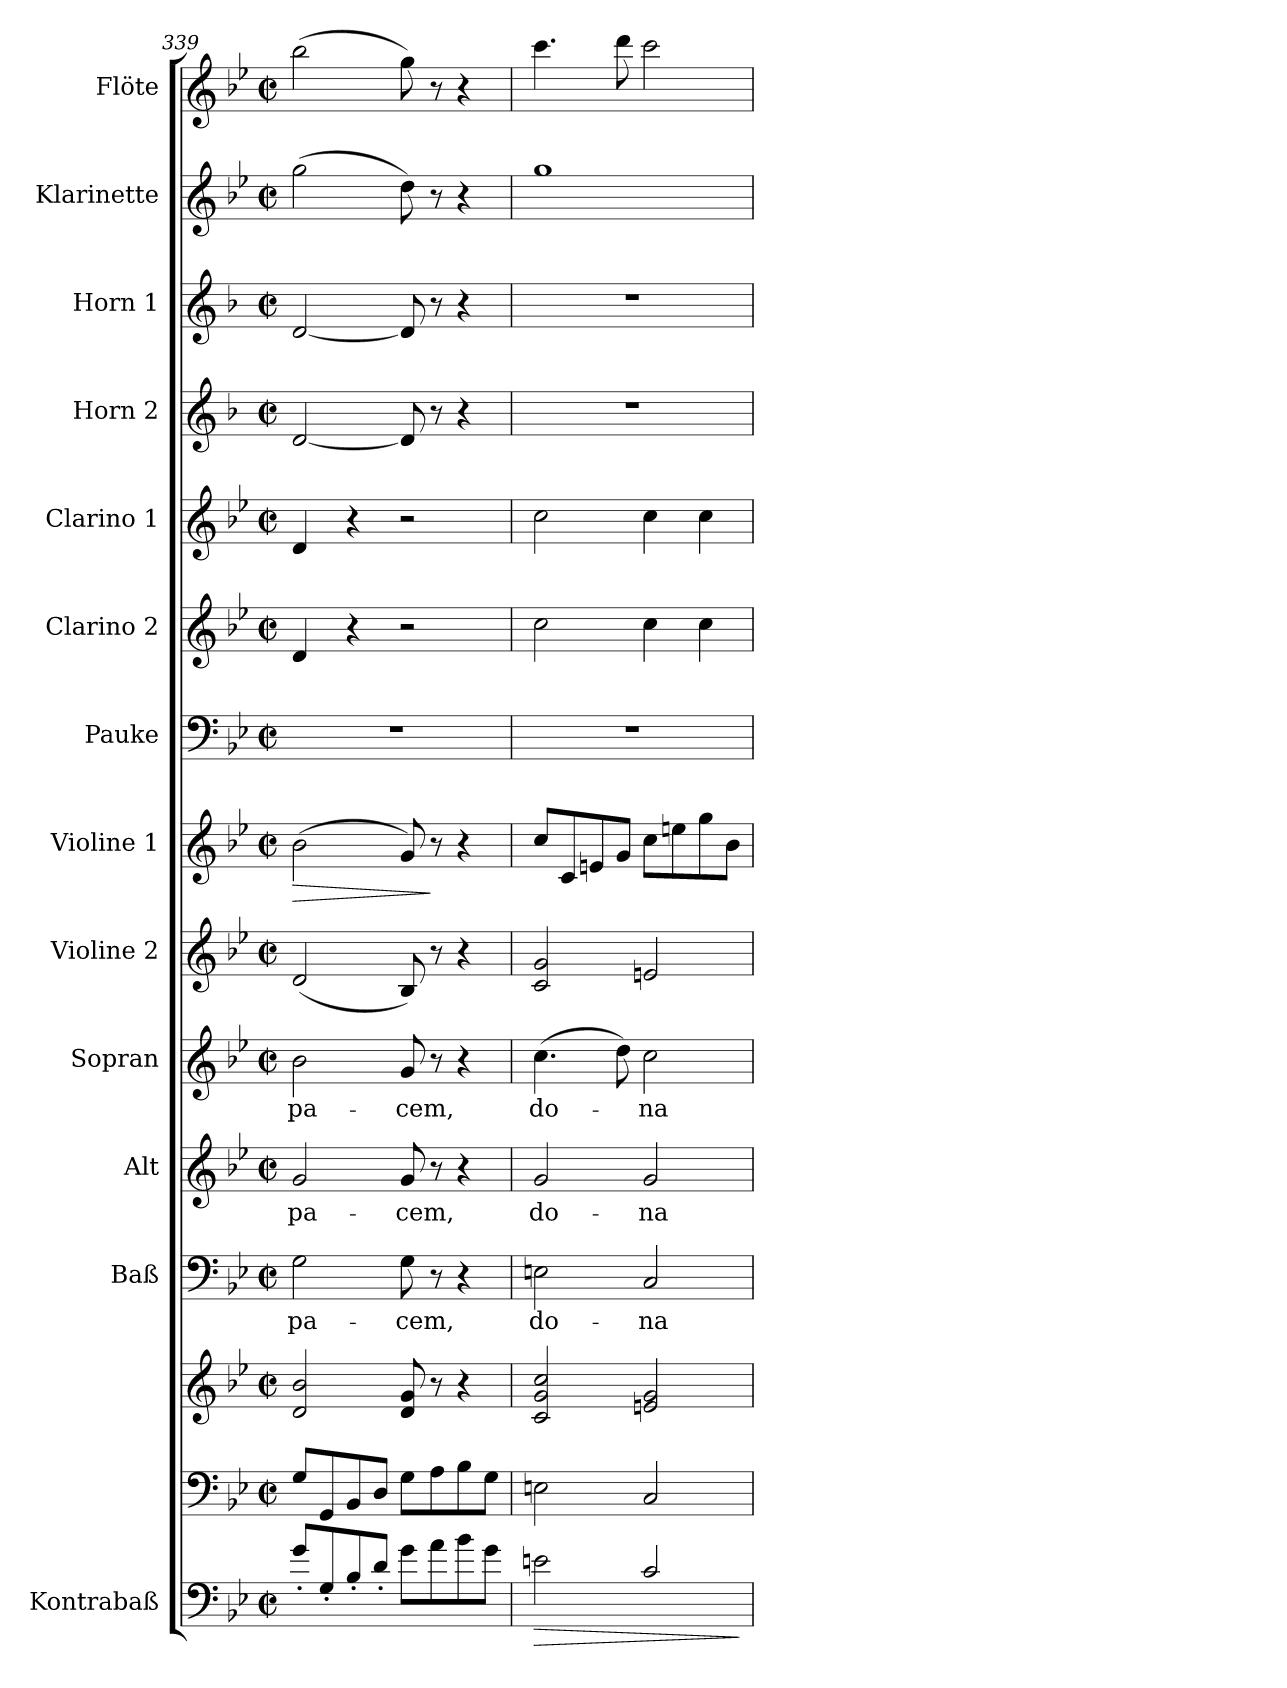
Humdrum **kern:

**kern	**dynam	**kern	**kern	**kern	**text	**kern	**text	**kern	**text	**kern	**kern	**dynam	**kern	**kern	**kern	**kern	**kern	**kern	**kern
*part14	*part14	*part13	*part13	*part12	*part12	*part11	*part11	*part10	*part10	*part9	*part8	*part8	*part7	*part6	*part5	*part4	*part3	*part2	*part1
*staff15	*staff15	*staff14	*staff13	*staff12	*staff12	*staff11	*staff11	*staff10	*staff10	*staff9	*staff8	*staff8	*staff7	*staff6	*staff5	*staff4	*staff3	*staff2	*staff1
*I"Kontrabaß	*	*	*	*I"Baß	*	*I"Alt	*	*I"Sopran	*	*I"Violine 2	*I"Violine 1	*	*I"Pauke	*I"Clarino 2	*I"Clarino 1	*I"Horn 2	*I"Horn 1	*I"Klarinette	*I"Flöte
*I'Kb	*	*	*	*I'Baß	*	*I'Alt	*	*I'Sop	*	*I'Vln. 2	*I'Vln. 1	*	*I'Pk.	*	*	*I'Hrn. 2	*I'Hrn. 1	*	*I'Fl.
*clefF4	*	*clefF4	*clefG2	*clefF4	*	*clefG2	*	*clefG2	*	*clefG2	*clefG2	*	*clefF4	*clefG2	*clefG2	*clefG2	*clefG2	*clefG2	*clefG2
*ITrd7c12	*	*	*	*	*	*	*	*	*	*	*	*	*	*ITrd7c12	*ITrd7c12	*ITrd4c7	*ITrd4c7	*	*
*k[b-e-]	*	*k[b-e-]	*k[b-e-]	*k[b-e-]	*	*k[b-e-]	*	*k[b-e-]	*	*k[b-e-]	*k[b-e-]	*	*k[b-e-]	*k[b-e-]	*k[b-e-]	*k[b-e-]	*k[b-e-]	*k[b-e-]	*k[b-e-]
*B-:	*	*B-:	*B-:	*B-:	*	*B-:	*	*B-:	*	*B-:	*B-:	*	*B-:	*B-:	*B-:	*B-:	*B-:	*B-:	*B-:
*M2/2	*	*M2/2	*M2/2	*M2/2	*	*M2/2	*	*M2/2	*	*M2/2	*M2/2	*	*M2/2	*M2/2	*M2/2	*M2/2	*M2/2	*M2/2	*M2/2
*met(c|)	*	*met(c|)	*met(c|)	*met(c|)	*	*met(c|)	*	*met(c|)	*	*met(c|)	*met(c|)	*	*met(c|)	*met(c|)	*met(c|)	*met(c|)	*met(c|)	*met(c|)	*met(c|)
=339	=339	=339	=339	=339	=339	=339	=339	=339	=339	=339	=339	=339	=339	=339	=339	=339	=339	=339	=339
!	!	!	!	!	!LO:LY:b	!	!LO:LY:b	!	!LO:LY:b	!	!	!LO:HP:b	!	!	!	!	!	!	!
8G'</L	.	8G/L	2d/ 2b-/	2G\	pa-	2g/	pa-	2b-\	pa-	(<2d/	(>2b-\	>	1r	4D/	4D/	[2G/	[2G/	(>2gg\	(>2bb-\
8GG'</	.	8GG/	.	.	.	.	.	.	.	.	.	.	.	.	.	.	.	.	.
8BB-'</	.	8BB-/	.	.	.	.	.	.	.	.	.	.	.	4r	4r	.	.	.	.
8D'</J	.	8D/J	.	.	.	.	.	.	.	.	.	.	.	.	.	.	.	.	.
!	!	!	!	!	!LO:LY:b	!	!LO:LY:b	!	!LO:LY:b	!	!	!	!	!	!	!	!	!	!
8G\L	.	8G\L	8d/ 8g/	8G\	-cem,	8g/	-cem,	8g/	-cem,	8B-/)	8g/)	.	.	2r	2r	8G/]	8G/]	8dd\)	8gg\)
8A\	.	8A\	8r	8r	.	8r	.	8r	.	8r	8r	]	.	.	.	8r	8r	8r	8r
8B-\	.	8B-\	4r	4r	.	4r	.	4r	.	4r	4r	.	.	.	.	4r	4r	4r	4r
8G\J	.	8G\J	.	.	.	.	.	.	.	.	.	.	.	.	.	.	.	.	.
=340	=340	=340	=340	=340	=340	=340	=340	=340	=340	=340	=340	=340	=340	=340	=340	=340	=340	=340	=340
!	!LO:HP:b	!	!	!	!LO:LY:b	!	!LO:LY:b	!	!LO:LY:b	!	!	!	!	!	!	!	!	!	!
2En\	>	2En\	2c/ 2g/ 2cc/	2En\	do-	2g/	do-	(>4.cc\	do-	2c/ 2g/	8cc/L	.	1r	2c\	2c\	1r	1r	1gg	4.ccc\
.	.	.	.	.	.	.	.	.	.	.	8c/	.	.	.	.	.	.	.	.
.	.	.	.	.	.	.	.	.	.	.	8en/	.	.	.	.	.	.	.	.
.	.	.	.	.	.	.	.	8dd\)	.	.	8g/J	.	.	.	.	.	.	.	8ddd\
!	!	!	!	!	!LO:LY:b	!	!LO:LY:b	!	!LO:LY:b	!	!	!	!	!	!	!	!	!	!
2C/	.	2C/	2en/ 2g/	2C/	-na	2g/	-na	2cc\	-na	2en/	8cc\L	.	.	4c\	4c\	.	.	.	2ccc\
.	.	.	.	.	.	.	.	.	.	.	8een\	.	.	.	.	.	.	.	.
.	.	.	.	.	.	.	.	.	.	.	8gg\	.	.	4c\	4c\	.	.	.	.
.	.	.	.	.	.	.	.	.	.	.	8b-\J	.	.	.	.	.	.	.	.
.	]	.	.	.	.	.	.	.	.	.	.	.	.	.	.	.	.	.	.
=	=	=	=	=	=	=	=	=	=	=	=	=	=	=	=	=	=	=	=
*-	*-	*-	*-	*-	*-	*-	*-	*-	*-	*-	*-	*-	*-	*-	*-	*-	*-	*-	*-
